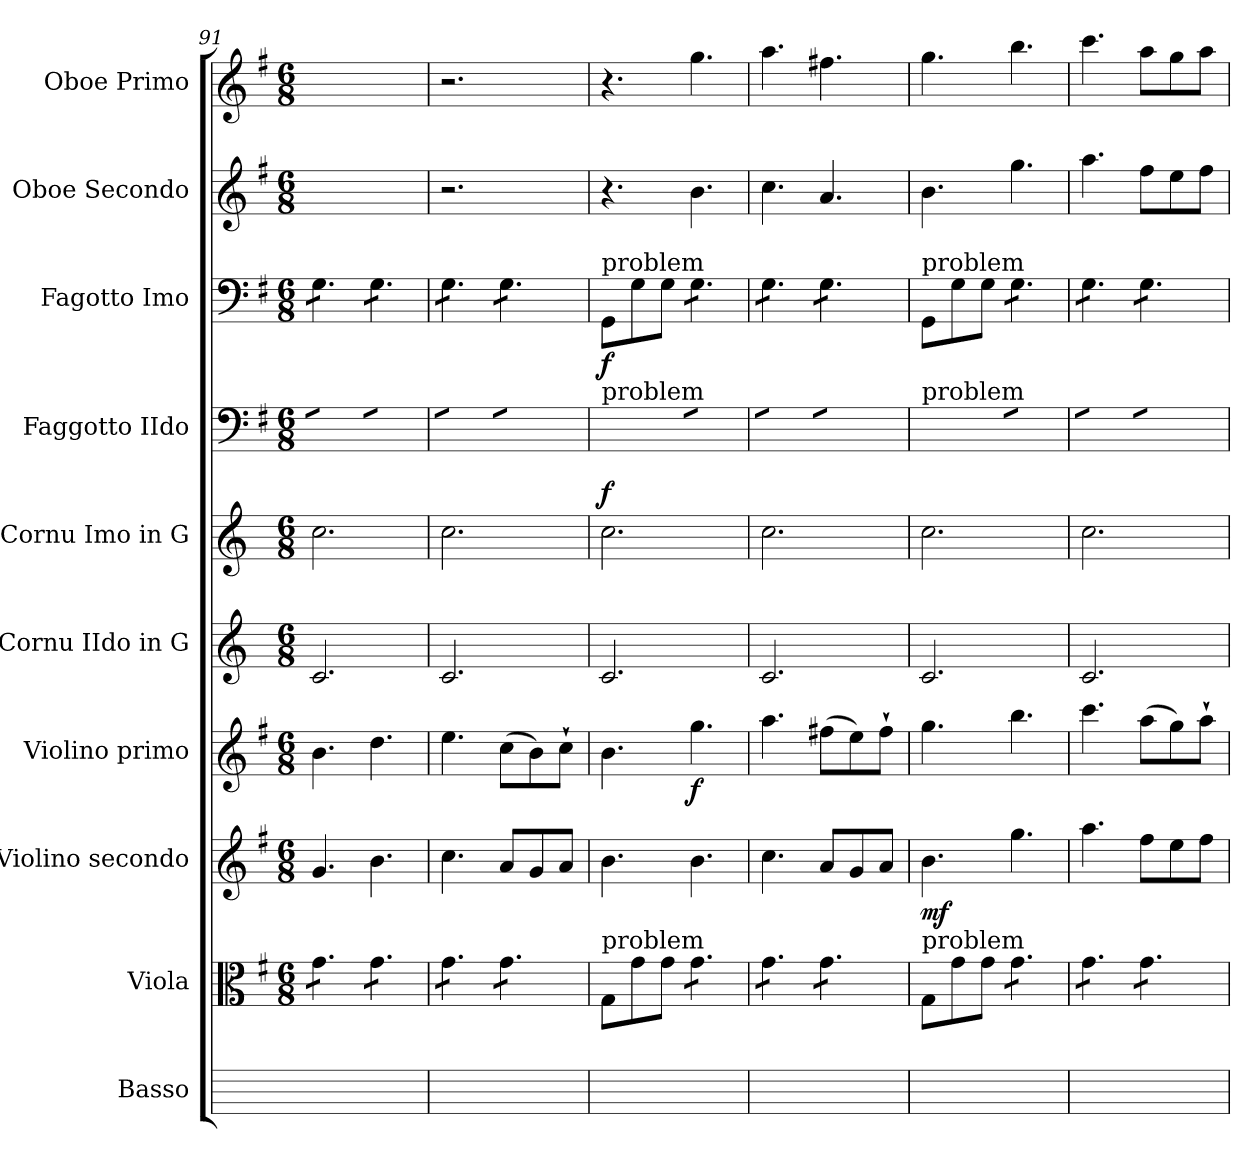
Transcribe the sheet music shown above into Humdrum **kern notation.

**kern	**kern	**dynam	**kern	**dynam	**kern	**dynam	**kern	**kern	**kern	**dynam	**kern	**dynam	**kern	**kern
*part10	*part9	*part9	*part8	*part8	*part7	*part7	*part6	*part5	*part4	*part4	*part3	*part3	*part2	*part1
*staff10	*staff9	*staff9	*staff8	*staff8	*staff7	*staff7	*staff6	*staff5	*staff4	*staff4	*staff3	*staff3	*staff2	*staff1
*I"Basso	*I"Viola	*	*I"Violino secondo	*	*I"Violino primo	*	*I"Cornu IIdo in G	*I"Cornu Imo in G	*I"Faggotto IIdo	*	*I"Fagotto Imo	*	*I"Oboe Secondo	*I"Oboe Primo
*I'B	*I'Vla	*	*	*	*I'Vn I	*	*I'Cor II	*I'Cor I	*I'Fg I	*	*I'Fg I	*	*	*I'Ob I
*	*clefC3	*	*clefG2	*	*clefG2	*	*clefG2	*clefG2	*clefF4	*	*clefF4	*	*clefG2	*clefG2
*	*	*	*	*	*	*	*ITrd3c5	*ITrd3c5	*	*	*	*	*	*
*	*k[f#]	*	*k[f#]	*	*k[f#]	*	*k[f#]	*k[f#]	*k[f#]	*	*k[f#]	*	*k[f#]	*k[f#]
*	*G:	*	*G:	*	*G:	*	*	*	*G:	*	*G:	*	*G:	*G:
*	*M6/8	*	*M6/8	*	*M6/8	*	*M6/8	*M6/8	*M6/8	*	*M6/8	*	*M6/8	*M6/8
=91	=91	=91	=91	=91	=91	=91	=91	=91	=91	=91	=91	=91	=91	=91
*	*tremolo	*	*	*	*	*	*	*	*	*	*	*	*	*
*	*	*	*	*	*	*	*	*	*tremolo	*	*	*	*	*
*	*	*	*	*	*	*	*	*	*	*	*tremolo	*	*	*
2.ryy	8g\L	.	4.g/	.	4.b\	.	2.G/	2.g\	8G\yyL	.	8G\L	.	2.ryy	2.ryy
.	8g\	.	.	.	.	.	.	.	8G\yy	.	8G\	.	.	.
.	8g\J	.	.	.	.	.	.	.	8G\yyJ	.	8G\J	.	.	.
.	8g\L	.	4.b\	.	4.dd\	.	.	.	8G\yyL	.	8G\L	.	.	.
.	8g\	.	.	.	.	.	.	.	8G\yy	.	8G\	.	.	.
.	8g\J	.	.	.	.	.	.	.	8G\yyJ	.	8G\J	.	.	.
=92	=92	=92	=92	=92	=92	=92	=92	=92	=92	=92	=92	=92	=92	=92
2.ryy	8g\L	.	4.cc\	.	4.ee\	.	2.G/	2.g\	8G\yyL	.	8G\L	.	2.r	2.r
.	8g\	.	.	.	.	.	.	.	8G\yy	.	8G\	.	.	.
.	8g\J	.	.	.	.	.	.	.	8G\yyJ	.	8G\J	.	.	.
.	8g\L	.	8a/L	.	(8cc\L	.	.	.	8G\yyL	.	8G\L	.	.	.
.	8g\	.	8g/	.	8b\)	.	.	.	8G\yy	.	8G\	.	.	.
.	8g\J	.	8a/J	.	8cc`\J	.	.	.	8G\yyJ	.	8G\J	.	.	.
*	*	*	*	*	*	*	*	*	*	*	*Xtremolo	*	*	*
*	*	*	*	*	*	*	*	*	*Xtremolo	*	*	*	*	*
*	*Xtremolo	*	*	*	*	*	*	*	*	*	*	*	*	*
=93	=93	=93	=93	=93	=93	=93	=93	=93	=93	=93	=93	=93	=93	=93
!	!	!	!	!	!	!	!	!	!	!	!LO:TX:a:t=problem	!	!	!
!	!	!	!	!	!	!	!	!	!LO:TX:a:t=problem	!	!	!	!	!
!	!LO:TX:a:t=problem	!	!	!	!	!	!	!	!	!	!	!	!	!
2.ryy	8G/L	for	4.b\	.	4.b\	.	2.G/	2.g\	8GG/Lyy	f	8GG/L	f	4.r	4.r
.	8g\	.	.	.	.	.	.	.	8G\yy	.	8G\	.	.	.
.	8g\J	.	.	.	.	.	.	.	8G\Jyy	.	8G\J	.	.	.
*	*tremolo	*	*	*	*	*	*	*	*	*	*	*	*	*
*	*	*	*	*	*	*	*	*	*tremolo	*	*	*	*	*
*	*	*	*	*	*	*	*	*	*	*	*tremolo	*	*	*
.	8g\L	.	4.b\	.	4.gg\	f	.	.	8G\yyL	.	8G\L	.	4.b\	4.gg\
.	8g\	.	.	.	.	.	.	.	8G\yy	.	8G\	.	.	.
.	8g\J	.	.	.	.	.	.	.	8G\yyJ	.	8G\J	.	.	.
=94	=94	=94	=94	=94	=94	=94	=94	=94	=94	=94	=94	=94	=94	=94
2.ryy	8g\L	.	4.cc\	.	4.aa\	.	2.G/	2.g\	8G\yyL	.	8G\L	.	4.cc\	4.aa\
.	8g\	.	.	.	.	.	.	.	8G\yy	.	8G\	.	.	.
.	8g\J	.	.	.	.	.	.	.	8G\yyJ	.	8G\J	.	.	.
.	8g\L	.	8a/L	.	(8ff#X\L	.	.	.	8G\yyL	.	8G\L	.	4.a/	4.ff#X\
.	8g\	.	8g/	.	8ee\)	.	.	.	8G\yy	.	8G\	.	.	.
.	8g\J	.	8a/J	.	8ff#`\J	.	.	.	8G\yyJ	.	8G\J	.	.	.
*	*	*	*	*	*	*	*	*	*	*	*Xtremolo	*	*	*
*	*	*	*	*	*	*	*	*	*Xtremolo	*	*	*	*	*
*	*Xtremolo	*	*	*	*	*	*	*	*	*	*	*	*	*
=95	=95	=95	=95	=95	=95	=95	=95	=95	=95	=95	=95	=95	=95	=95
!	!	!	!	!	!	!	!	!	!	!	!LO:TX:a:t=problem	!	!	!
!	!	!	!	!	!	!	!	!	!LO:TX:a:t=problem	!	!	!	!	!
!	!LO:TX:a:t=problem	!	!	!	!	!	!	!	!	!	!	!	!	!
2.ryy	8G/L	.	4.b\	mf	4.gg\	.	2.G/	2.g\	8GG/Lyy	.	8GG/L	.	4.b\	4.gg\
.	8g\	.	.	.	.	.	.	.	8G\yy	.	8G\	.	.	.
.	8g\J	.	.	.	.	.	.	.	8G\Jyy	.	8G\J	.	.	.
*	*tremolo	*	*	*	*	*	*	*	*	*	*	*	*	*
*	*	*	*	*	*	*	*	*	*tremolo	*	*	*	*	*
*	*	*	*	*	*	*	*	*	*	*	*tremolo	*	*	*
.	8g\L	.	4.gg\	.	4.bb\	.	.	.	8G\yyL	.	8G\L	.	4.gg\	4.bb\
.	8g\	.	.	.	.	.	.	.	8G\yy	.	8G\	.	.	.
.	8g\J	.	.	.	.	.	.	.	8G\yyJ	.	8G\J	.	.	.
=96	=96	=96	=96	=96	=96	=96	=96	=96	=96	=96	=96	=96	=96	=96
2.ryy	8g\L	.	4.aa\	.	4.ccc\	.	2.G/	2.g\	8G\yyL	.	8G\L	.	4.aa\	4.ccc\
.	8g\	.	.	.	.	.	.	.	8G\yy	.	8G\	.	.	.
.	8g\J	.	.	.	.	.	.	.	8G\yyJ	.	8G\J	.	.	.
.	8g\L	.	8ff#\L	.	(8aa\L	.	.	.	8G\yyL	.	8G\L	.	8ff#\L	8aa\L
.	8g\	.	8ee\	.	8gg\)	.	.	.	8G\yy	.	8G\	.	8ee\	8gg\
.	8g\J	.	8ff#\J	.	8aa`\J	.	.	.	8G\yyJ	.	8G\J	.	8ff#\J	8aa\J
*	*	*	*	*	*	*	*	*	*	*	*Xtremolo	*	*	*
*	*	*	*	*	*	*	*	*	*Xtremolo	*	*	*	*	*
*	*Xtremolo	*	*	*	*	*	*	*	*	*	*	*	*	*
=	=	=	=	=	=	=	=	=	=	=	=	=	=	=
*-	*-	*-	*-	*-	*-	*-	*-	*-	*-	*-	*-	*-	*-	*-
